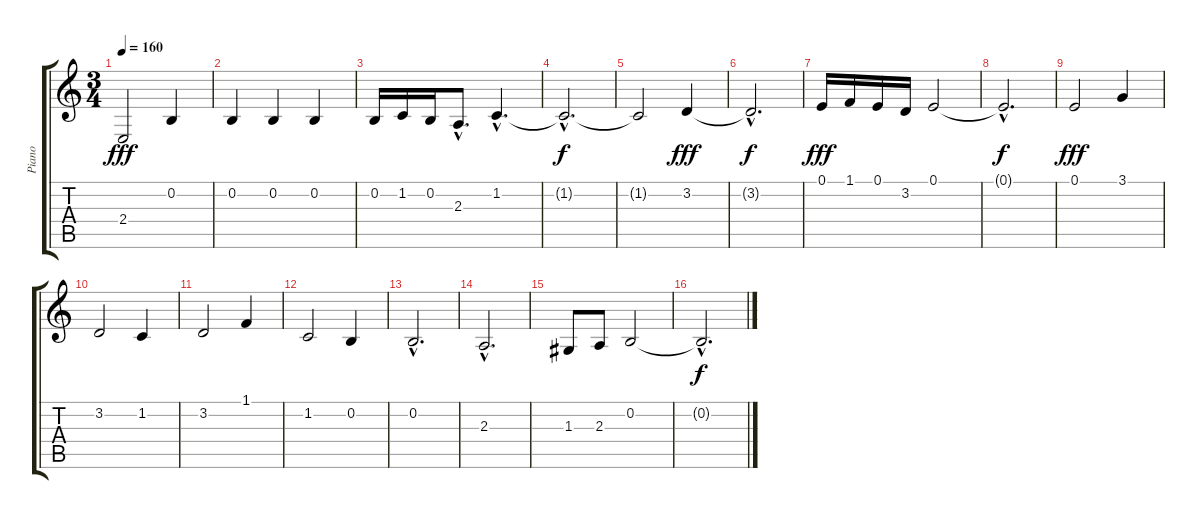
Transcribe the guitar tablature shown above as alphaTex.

\track ("Piano" "Piano") {instrument acousticgrandpiano}
\staff {score tabs}
\tuning (E4 B3 G3 D3 A2 E2) {hide}
\ts (3 4)
\tempo 160
\clef g2
\ks c
2.4.2{dy fff} 0.2.4 |
0.2.4 0.2.4 0.2.4 |
0.2.16 1.2.16 0.2.16 2.3{hac}.8{d} 1.2{hac}.4{d} |
1.2{hac t}.2{d dy f} |
1.2{t}.2 3.2.4{dy fff} |
3.2{hac t}.2{d dy f} |
0.1.16{dy fff} 1.1.16 0.1.16 3.2.16 0.1.2 |
0.1{hac t}.2{d dy f} |
0.1.2{dy fff} 3.1.4 |
3.2.2 1.2.4 |
3.2.2 1.1.4 |
1.2.2 0.2.4 |
0.2{hac}.2{d} |
2.3{hac}.2{d} |
1.3.8 2.3.8 0.2.2 |
0.2{hac t}.2{d dy f}
